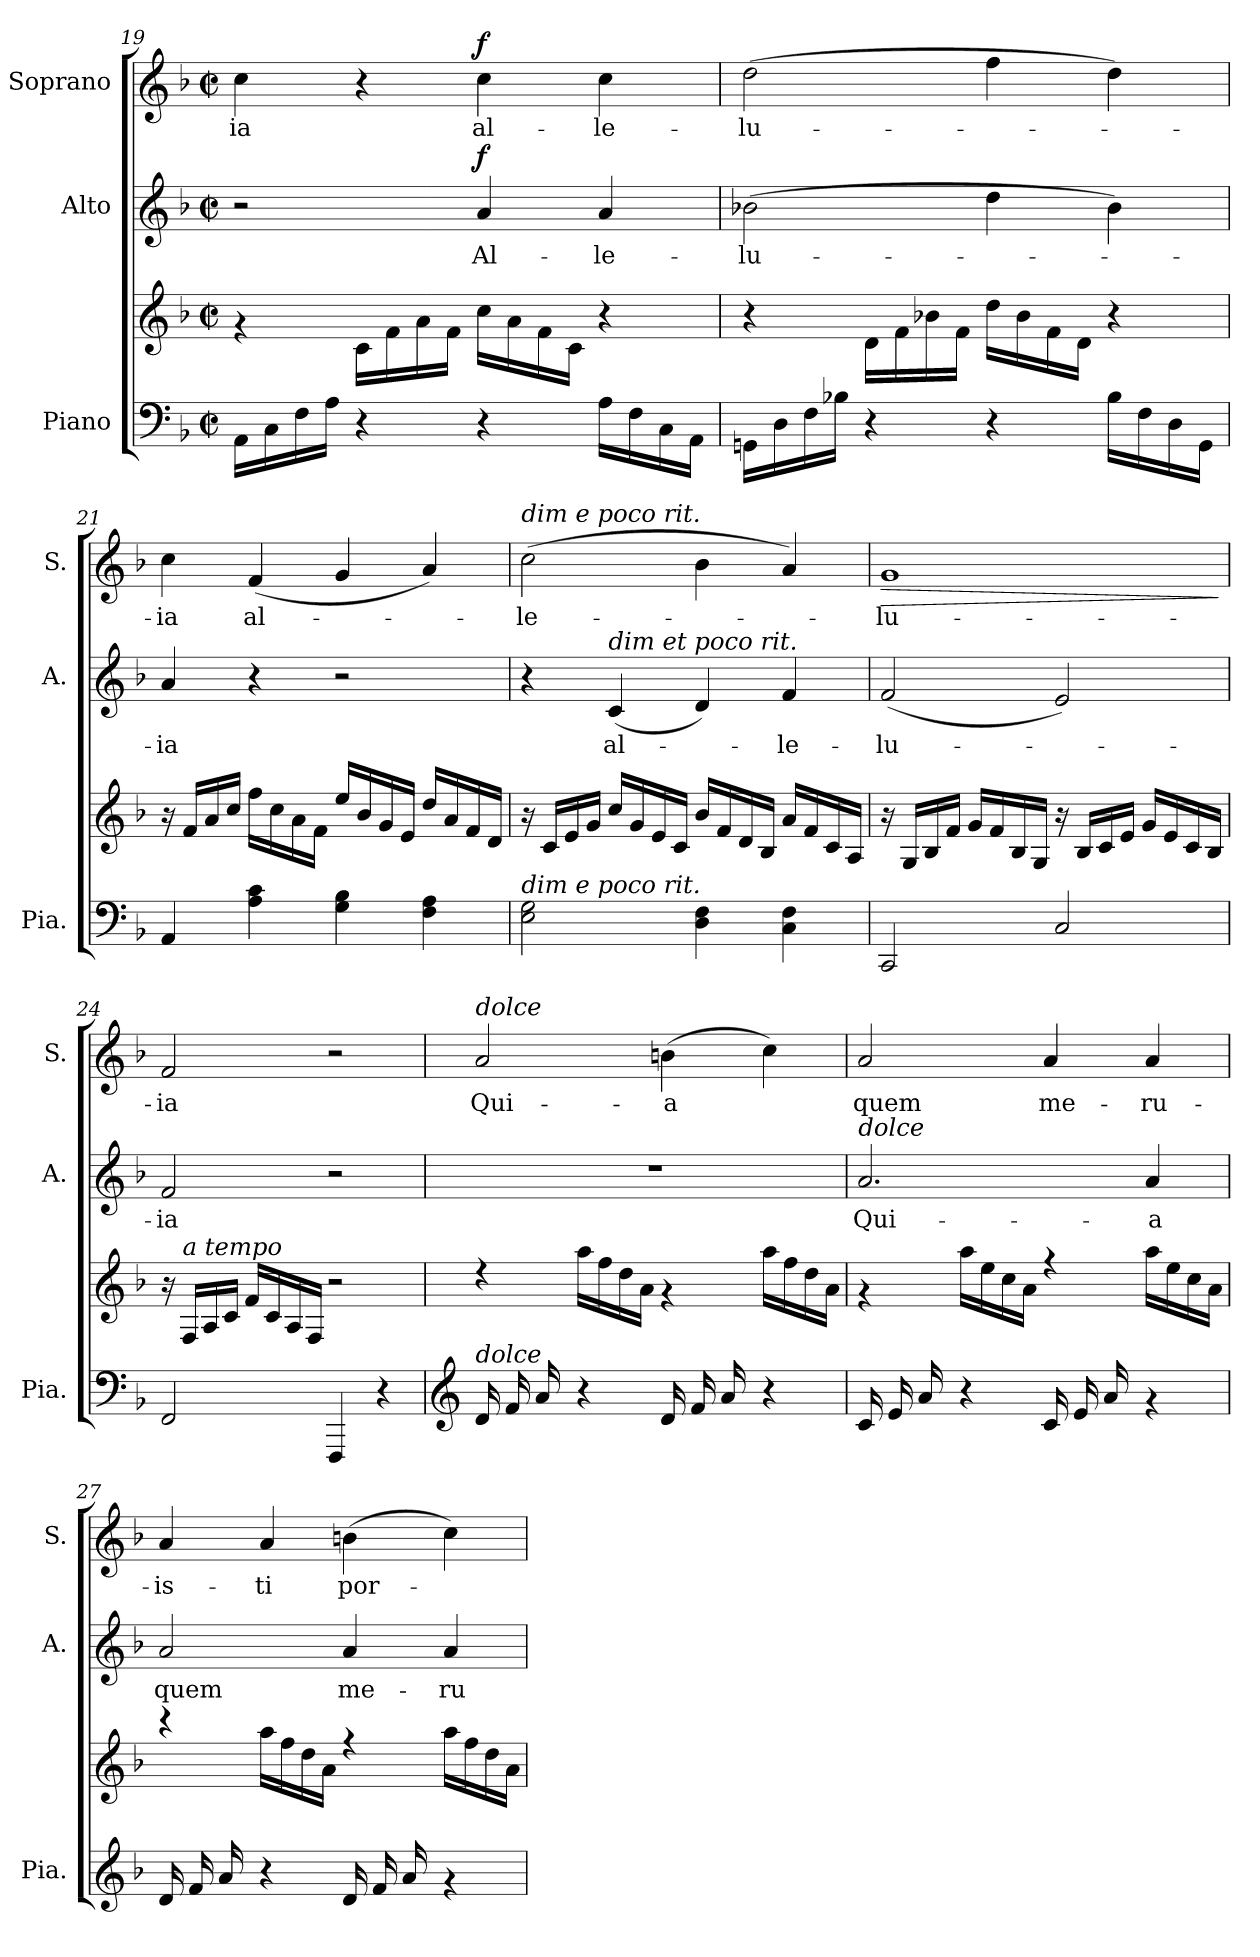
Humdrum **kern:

**kern	**kern	**kern	**text	**dynam	**kern	**text	**dynam
*part3	*part3	*part2	*part2	*part2	*part1	*part1	*part1
*staff4	*staff3	*staff2	*staff2	*staff2	*staff1	*staff1	*staff1
*I"Piano	*	*I"Alto	*	*	*I"Soprano	*	*
*I'Pia.	*	*I'A.	*	*	*I'S.	*	*
!!LO:PB:g=z
*clefF4	*clefG2	*clefG2	*	*	*clefG2	*	*
*k[b-]	*k[b-]	*k[b-]	*	*	*k[b-]	*	*
*M2/2	*M2/2	*M2/2	*	*	*M2/2	*	*
*met(c|)	*met(c|)	*met(c|)	*	*	*met(c|)	*	*
=19	=19	=19	=19	=19	=19	=19	=19
!	!	!	!	!	!	!LO:LY:b	!
16AA\LL	4rg	2r	.	.	4cc\	-ia	.
16C\	.	.	.	.	.	.	.
16F\	.	.	.	.	.	.	.
16A\JJ	.	.	.	.	.	.	.
4r	16c\LL	.	.	.	4r	.	.
.	16f\	.	.	.	.	.	.
.	16a\	.	.	.	.	.	.
.	16f\JJ	.	.	.	.	.	.
!	!	!	!LO:LY:b	!LO:DY:a	!	!LO:LY:b	!LO:DY:a
4r	16cc\LL	4a/	Al-	f	4cc\	al-	f
.	16a\	.	.	.	.	.	.
.	16f\	.	.	.	.	.	.
.	16c\JJ	.	.	.	.	.	.
!	!	!	!LO:LY:b	!	!	!LO:LY:b	!
16A\LL	4r	4a/	-le-	.	4cc\	-le-	.
16F\	.	.	.	.	.	.	.
16C\	.	.	.	.	.	.	.
16AA\JJ	.	.	.	.	.	.	.
=20	=20	=20	=20	=20	=20	=20	=20
!	!	!	!LO:LY:b	!	!	!LO:LY:b	!
16GGn\LL	4r	(>2b-X\	-lu-	.	(>2dd\	-lu-	.
16D\	.	.	.	.	.	.	.
16F\	.	.	.	.	.	.	.
16B-X\JJ	.	.	.	.	.	.	.
4r	16d\LL	.	.	.	.	.	.
.	16f\	.	.	.	.	.	.
.	16b-X\	.	.	.	.	.	.
.	16f\JJ	.	.	.	.	.	.
4r	16dd\LL	4dd\	.	.	4ff\	.	.
.	16b-\	.	.	.	.	.	.
.	16f\	.	.	.	.	.	.
.	16d\JJ	.	.	.	.	.	.
16B-\LL	4r	4b-\)	.	.	4dd\)	.	.
16F\	.	.	.	.	.	.	.
16D\	.	.	.	.	.	.	.
16GG\JJ	.	.	.	.	.	.	.
=21	=21	=21	=21	=21	=21	=21	=21
!	!	!	!LO:LY:b	!	!	!LO:LY:b	!
4AA/	16r	4a/	-ia	.	4cc\	-ia	.
.	16f/LL	.	.	.	.	.	.
.	16a/	.	.	.	.	.	.
.	16cc/JJ	.	.	.	.	.	.
!	!	!	!	!	!	!LO:LY:b	!
4A\ 4c\	16ff\LL	4r	.	.	(<4f/	al-	.
.	16cc\	.	.	.	.	.	.
.	16a\	.	.	.	.	.	.
.	16f\JJ	.	.	.	.	.	.
4G\ 4B-\	16ee/LL	2r	.	.	4g/	.	.
.	16b-/	.	.	.	.	.	.
.	16g/	.	.	.	.	.	.
.	16e/JJ	.	.	.	.	.	.
4F\ 4A\	16dd/LL	.	.	.	4a/)	.	.
.	16a/	.	.	.	.	.	.
.	16f/	.	.	.	.	.	.
.	16d/JJ	.	.	.	.	.	.
!!LO:LB:g=z
=22	=22	=22	=22	=22	=22	=22	=22
!	!	!	!	!	!LO:TX:a:i:t=dim e poco rit.	!	!
!LO:TX:a:i:t=dim e poco rit.	!	!	!	!	!	!	!
!	!	!	!	!	!	!LO:LY:b	!
2E\ 2G\	16r	4r	.	.	(>2cc\	-le-	.
.	16c/LL	.	.	.	.	.	.
.	16e/	.	.	.	.	.	.
.	16g/JJ	.	.	.	.	.	.
!	!	!LO:TX:a:i:t=dim et poco rit.	!	!	!	!	!
!	!	!	!LO:LY:b	!	!	!	!
.	16cc/LL	(<4c/	al-	.	.	.	.
.	16g/	.	.	.	.	.	.
.	16e/	.	.	.	.	.	.
.	16c/JJ	.	.	.	.	.	.
4D\ 4F\	16b-/LL	4d/)	.	.	4b-\	.	.
.	16f/	.	.	.	.	.	.
.	16d/	.	.	.	.	.	.
.	16B-/JJ	.	.	.	.	.	.
!	!	!	!LO:LY:b	!	!	!	!
4C\ 4F\	16a/LL	4f/	-le-	.	4a/)	.	.
.	16f/	.	.	.	.	.	.
.	16c/	.	.	.	.	.	.
.	16A/JJ	.	.	.	.	.	.
=23	=23	=23	=23	=23	=23	=23	=23
!	!	!	!LO:LY:b	!	!	!LO:LY:b	!LO:HP:b
2CC/	16r	(<2f/	-lu-	.	1g	-lu-	>
.	16G/LL	.	.	.	.	.	.
.	16B-/	.	.	.	.	.	.
.	16f/JJ	.	.	.	.	.	.
.	16g/LL	.	.	.	.	.	.
.	16f/	.	.	.	.	.	.
.	16B-/	.	.	.	.	.	.
.	16G/JJ	.	.	.	.	.	.
2C/	16r	2e/)	.	.	.	.	.
.	16B-/LL	.	.	.	.	.	.
.	16c/	.	.	.	.	.	.
.	16e/JJ	.	.	.	.	.	.
.	16g/LL	.	.	.	.	.	.
.	16e/	.	.	.	.	.	.
.	16c/	.	.	.	.	.	.
.	16B-/JJ	.	.	.	.	.	.
.	.	.	.	.	.	.	]
=24	=24	=24	=24	=24	=24	=24	=24
!	!	!	!LO:LY:b	!	!	!LO:LY:b	!
2FF/	16r	2f/	-ia	.	2f/	-ia	.
!	!LO:TX:a:i:t=a tempo	!	!	!	!	!	!
.	16F/LL	.	.	.	.	.	.
.	16A/	.	.	.	.	.	.
.	16c/JJ	.	.	.	.	.	.
.	16f/LL	.	.	.	.	.	.
.	16c/	.	.	.	.	.	.
.	16A/	.	.	.	.	.	.
.	16F/JJ	.	.	.	.	.	.
4FFF/	2r	2r	.	.	2r	.	.
4r	.	.	.	.	.	.	.
!!LO:LB:g=z
=25	=25	=25	=25	=25	=25	=25	=25
*clefG2	*	*	*	*	*	*	*
*	*^	*	*	*	*	*	*
!	!	!	!	!	!	!LO:TX:a:i:t=dolce	!	!
!LO:TX:a:i:t=dolce	!	!	!	!	!	!	!	!
!	!	!	!	!	!	!	!LO:LY:b	!
16d/LL	4rdd	8.ryy	1rdd	.	.	2a/	Qui-	.
16f/	.	.	.	.	.	.	.	.
16a/	.	.	.	.	.	.	.	.
16ryy	.	16a\JJ	.	.	.	.	.	.
4r	16aa\LL	4..ryy	.	.	.	.	.	.
.	16ff\	.	.	.	.	.	.	.
.	16dd\	.	.	.	.	.	.	.
.	16a\JJ	.	.	.	.	.	.	.
!	!	!	!	!	!	!	!LO:LY:b	!
16d/LL	4rg	.	.	.	.	(>4bn\	-a	.
16f/	.	.	.	.	.	.	.	.
16a/	.	.	.	.	.	.	.	.
16ryy	.	16a\JJ	.	.	.	.	.	.
4r	16aa\LL	4ryy	.	.	.	4cc\)	.	.
.	16ff\	.	.	.	.	.	.	.
.	16dd\	.	.	.	.	.	.	.
.	16a\JJ	.	.	.	.	.	.	.
=26	=26	=26	=26	=26	=26	=26	=26	=26
!	!	!	!LO:TX:a:i:t=dolce	!	!	!	!	!
!	!	!	!	!LO:LY:b	!	!	!LO:LY:b	!
16c/LL	4rg	8.ryy	2.a/	Qui-	.	2a/	quem	.
16e/	.	.	.	.	.	.	.	.
16a/	.	.	.	.	.	.	.	.
16ryy	.	16a\JJ	.	.	.	.	.	.
4r	16aa\LL	4..ryy	.	.	.	.	.	.
.	16ee\	.	.	.	.	.	.	.
.	16cc\	.	.	.	.	.	.	.
.	16a\JJ	.	.	.	.	.	.	.
!	!	!	!	!	!	!	!LO:LY:b	!
16c/LL	4r	.	.	.	.	4a/	me-	.
16e/	.	.	.	.	.	.	.	.
16a/	.	.	.	.	.	.	.	.
16ryy	.	16a\JJ	.	.	.	.	.	.
!	!	!	!	!LO:LY:b	!	!	!LO:LY:b	!
4rg	16aa\LL	4ryy	4a/	-a	.	4a/	-ru-	.
.	16ee\	.	.	.	.	.	.	.
.	16cc\	.	.	.	.	.	.	.
.	16a\JJ	.	.	.	.	.	.	.
=27	=27	=27	=27	=27	=27	=27	=27	=27
!	!	!	!	!LO:LY:b	!	!	!LO:LY:b	!
16d/LL	4r	8.ryy	2a/	quem	.	4a/	-is-	.
16f/	.	.	.	.	.	.	.	.
16a/	.	.	.	.	.	.	.	.
16ryy	.	16a\JJ	.	.	.	.	.	.
!	!	!	!	!	!	!	!LO:LY:b	!
4r	16aa\LL	4..ryy	.	.	.	4a/	-ti	.
.	16ff\	.	.	.	.	.	.	.
.	16dd\	.	.	.	.	.	.	.
.	16a\JJ	.	.	.	.	.	.	.
!	!	!	!	!LO:LY:b	!	!	!LO:LY:b	!
16d/LL	4r	.	4a/	me-	.	(>4bn\	por-	.
16f/	.	.	.	.	.	.	.	.
16a/	.	.	.	.	.	.	.	.
16ryy	.	16a\JJ	.	.	.	.	.	.
!	!	!	!	!LO:LY:b	!	!	!	!
4rg	16aa\LL	4ryy	4a/	-ru-	.	4cc\)	.	.
.	16ff\	.	.	.	.	.	.	.
.	16dd\	.	.	.	.	.	.	.
.	16a\JJ	.	.	.	.	.	.	.
*	*v	*v	*	*	*	*	*	*
=	=	=	=	=	=	=	=
*-	*-	*-	*-	*-	*-	*-	*-
